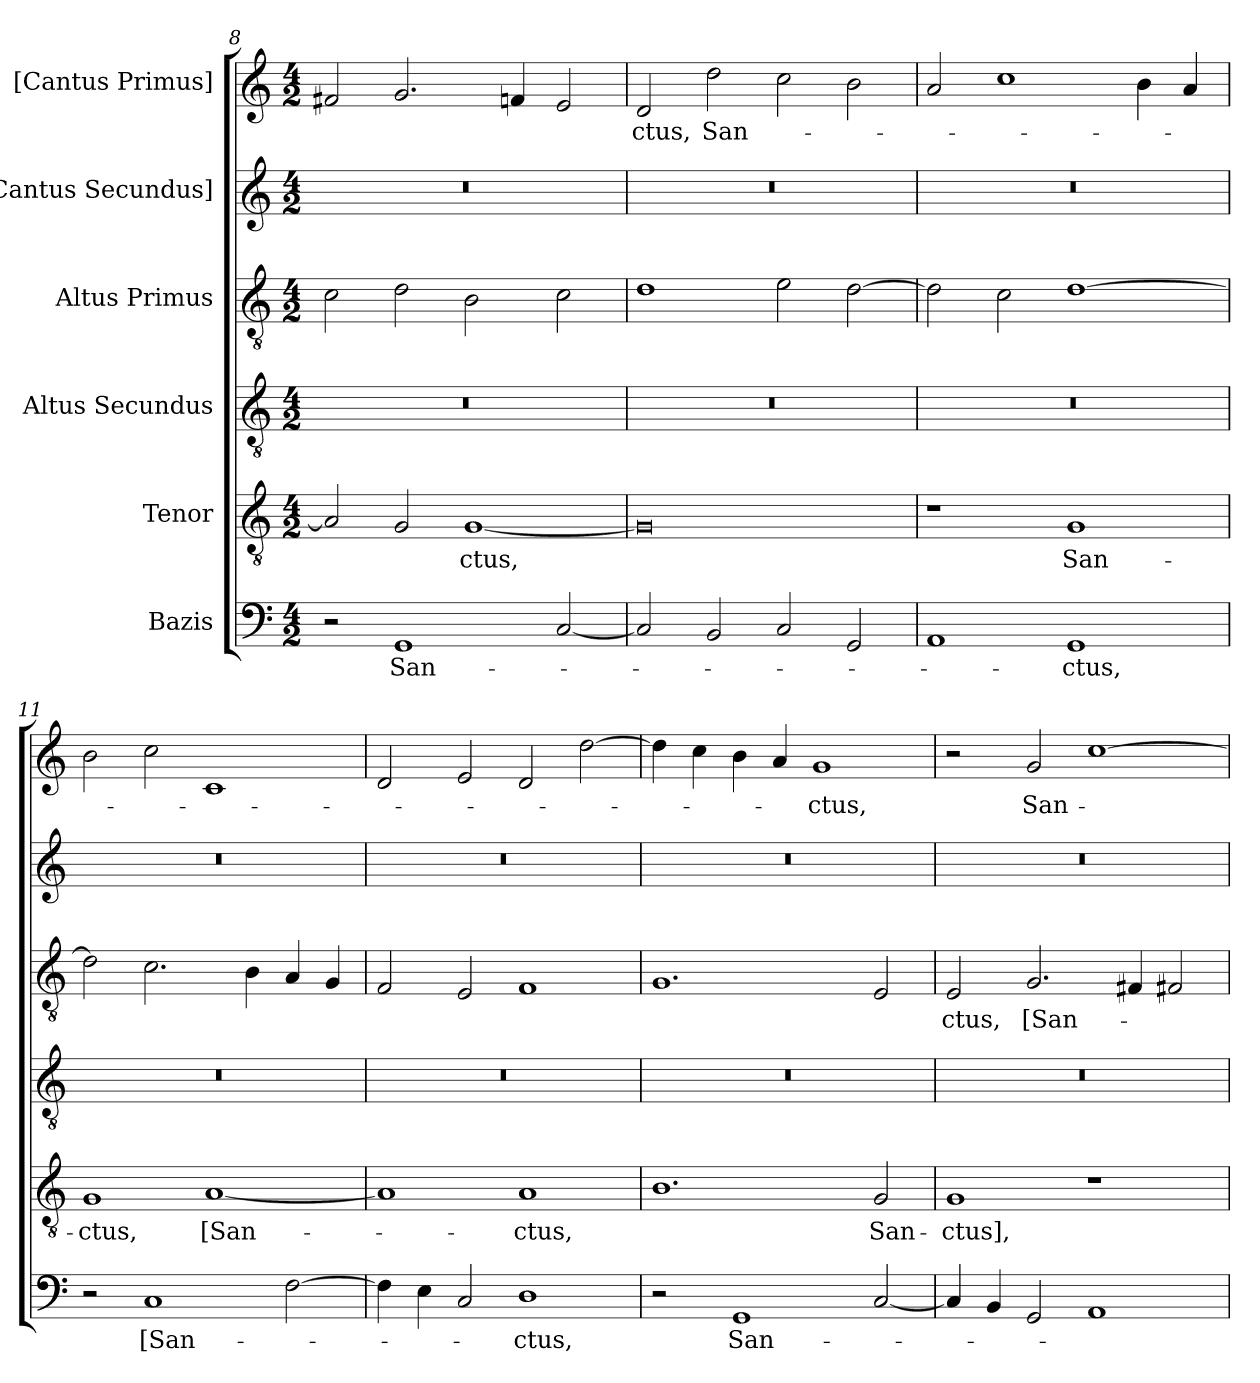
**kern	**text	**kern	**text	**kern	**kern	**text	**kern	**kern	**text
*part6	*part6	*part5	*part5	*part4	*part3	*part3	*part2	*part1	*part1
*staff6	*staff6	*staff5	*staff5	*staff4	*staff3	*staff3	*staff2	*staff1	*staff1
*I"Bazis	*	*I"Tenor	*	*I"Altus Secundus	*I"Altus Primus	*	*I"[Cantus Secundus]	*I"[Cantus Primus]	*
*clefF4	*	*clefGv2	*	*clefGv2	*clefGv2	*	*clefG2	*clefG2	*
*k[]	*	*k[]	*	*k[]	*k[]	*	*k[]	*k[]	*
*M4/2	*	*M4/2	*	*M4/2	*M4/2	*	*M4/2	*M4/2	*
=8	=8	=8	=8	=8	=8	=8	=8	=8	=8
2r	.	2A/]	.	0r	2c\	.	0r	2f#X/	.
1GG/	San-	2G/	.	.	2d\	.	.	2.g/	.
.	.	[1G/	-ctus,	.	2B\	.	.	.	.
.	.	.	.	.	.	.	.	4fn/	.
[2C/	.	.	.	.	2c\	.	.	2e/	.
=9	=9	=9	=9	=9	=9	=9	=9	=9	=9
2C/]	.	0G/]	.	0r	1d\	.	0r	2d/	-ctus,
2BB/	.	.	.	.	.	.	.	2dd\	San-
2C/	.	.	.	.	2e\	.	.	2cc\	.
2GG/	.	.	.	.	[2d\	.	.	2b\	.
=10	=10	=10	=10	=10	=10	=10	=10	=10	=10
1AA/	.	1r	.	0r	2d\]	.	0r	2a/	.
.	.	.	.	.	2c\	.	.	1cc\	.
1GG/	-ctus,	1G/	San-	.	[1d\	.	.	.	.
.	.	.	.	.	.	.	.	4b\	.
.	.	.	.	.	.	.	.	4a/	.
=11	=11	=11	=11	=11	=11	=11	=11	=11	=11
2r	.	1G/	-ctus,	0r	2d\]	.	0r	2b\	.
1C/	[San-	.	.	.	2.c\	.	.	2cc\	.
.	.	[1A/	[San-	.	.	.	.	1c/	.
.	.	.	.	.	4B\	.	.	.	.
[2F\	.	.	.	.	4A/	.	.	.	.
.	.	.	.	.	4G/	.	.	.	.
=12	=12	=12	=12	=12	=12	=12	=12	=12	=12
4F\]	.	1A/]	.	0r	2F/	.	0r	2d/	.
4E\	.	.	.	.	.	.	.	.	.
2C/	.	.	.	.	2E/	.	.	2e/	.
1D\	-ctus,	1A/	-ctus,	.	1F/	.	.	2d/	.
.	.	.	.	.	.	.	.	[2dd\	.
=13	=13	=13	=13	=13	=13	=13	=13	=13	=13
2r	.	1.B\	.	0r	1.G/	.	0r	4dd\]	.
.	.	.	.	.	.	.	.	4cc\	.
1GG/	San-	.	.	.	.	.	.	4b\	.
.	.	.	.	.	.	.	.	4a/	.
.	.	.	.	.	.	.	.	1g/	-ctus,
[2C/	.	2G/	San-	.	2E/	.	.	.	.
=14	=14	=14	=14	=14	=14	=14	=14	=14	=14
4C/]	.	1G/	-ctus],	0r	2E/	-ctus,	0r	2r	.
4BB/	.	.	.	.	.	.	.	.	.
2GG/	.	.	.	.	2.G/	[San-	.	2g/	San-
1AA/	.	1r	.	.	.	.	.	[1cc\	.
.	.	.	.	.	4F#X/	.	.	.	.
.	.	.	.	.	2F#X/	.	.	.	.
=	=	=	=	=	=	=	=	=	=
*-	*-	*-	*-	*-	*-	*-	*-	*-	*-
